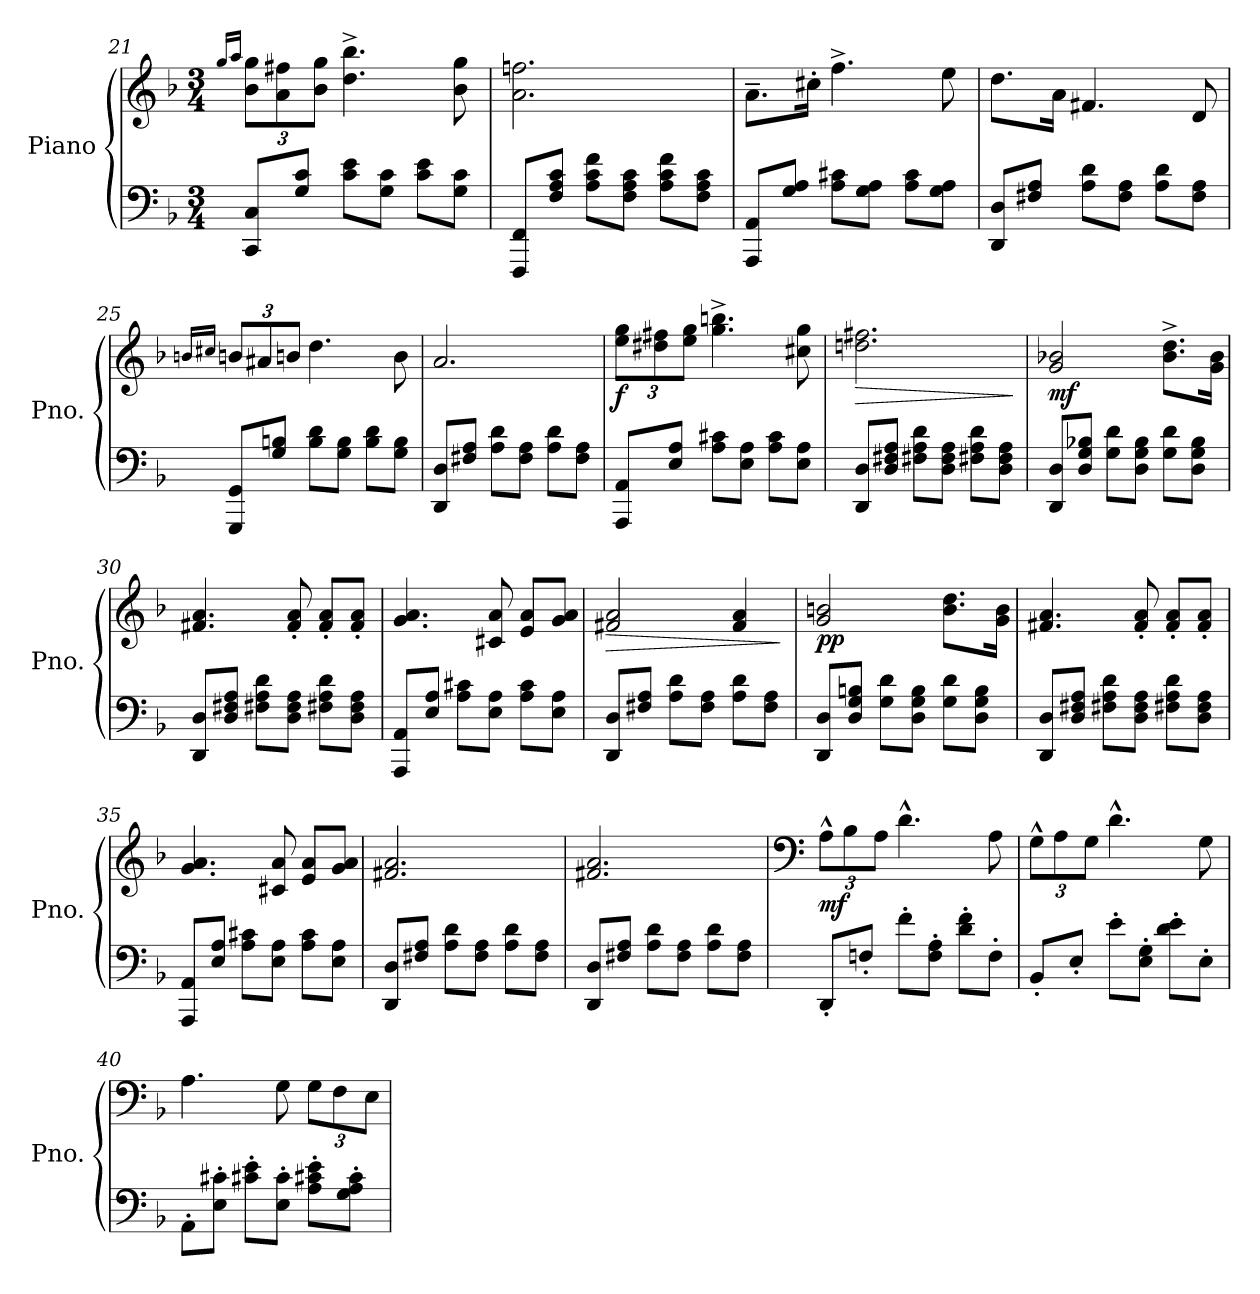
**kern	**kern	**dynam
*part1	*part1	*part1
*staff2	*staff1	*staff1/2
*I"Piano	*	*
*I'Pno.	*	*
*clefF4	*clefG2	*
*k[b-]	*k[b-]	*
*M3/4	*M3/4	*
=21	=21	=21
.	16qgg/LL	.
.	16qaa/JJ	.
*	*Xbrackettup	*
8CC/ 8C/L	12b-\ 12gg\L	.
.	12a\ 12ff#X\	.
8G/ 8c/J	.	.
.	12b-\ 12gg\J	.
8c\ 8e\L	4.dd\^ 4.bb-\^	.
8G\ 8c\J	.	.
8c\ 8e\L	.	.
8G\ 8c\J	8b-\ 8gg\	.
=22	=22	=22
8FFF/ 8FF/L	2.a\ 2.ffn\	.
8F/ 8A/ 8c/J	.	.
8A\ 8c\ 8f\L	.	.
8F\ 8A\ 8c\J	.	.
8A\ 8c\ 8f\L	.	.
8F\ 8A\ 8c\J	.	.
=23	=23	=23
8AAA/ 8AA/L	8.a~\L	.
8G/ 8A/J	.	.
.	16cc#X'\Jk	.
8A\ 8c#X\L	4.ff^\	.
8G\ 8A\J	.	.
8A\ 8c#\L	.	.
8G\ 8A\J	8ee\	.
=24	=24	=24
8DD/ 8D/L	8.dd\L	.
8F#X/ 8A/J	.	.
.	16a\Jk	.
8A\ 8d\L	4.f#X/	.
8F#\ 8A\J	.	.
8A\ 8d\L	.	.
8F#\ 8A\J	8d/	.
!!LO:LB:g=z
=25	=25	=25
.	16qbn/LL	.
.	16qcc#X/JJ	.
8GGG/ 8GG/L	12bn/L	.
.	12a#X/	.
8G/ 8Bn/J	.	.
.	12bn/J	.
8B\ 8d\L	4.dd\	.
8G\ 8B\J	.	.
8B\ 8d\L	.	.
8G\ 8B\J	8b\	.
=26	=26	=26
8DD/ 8D/L	2.a/	.
8F#X/ 8A/J	.	.
8A\ 8d\L	.	.
8F#\ 8A\J	.	.
8A\ 8d\L	.	.
8F#\ 8A\J	.	.
=27	=27	=27
!	!	!LO:DY:b
8AAA/ 8AA/L	12ee\ 12gg\L	f
.	12dd#X\ 12ff#X\	.
8E/ 8A/J	.	.
.	12ee\ 12gg\J	.
8A\ 8c#X\L	4.gg\^ 4.bbn\^	.
8E\ 8A\J	.	.
8A\ 8c#\L	.	.
8E\ 8A\J	8cc#X\ 8gg\	.
=28	=28	=28
!	!	!LO:HP:b
8DD/ 8D/L	2.ddn\ 2.ff#X\	>
8D/ 8F#X/ 8A/J	.	.
8F#X\ 8A\ 8d\L	.	.
8D\ 8F#\ 8A\J	.	.
8F#X\ 8A\ 8d\L	.	.
8D\ 8F#\ 8A\J	.	.
.	.	]
=29	=29	=29
!	!	!LO:DY:b
8DD/ 8D/L	2g/ 2b-X/	mf
8D/ 8G/ 8B-X/J	.	.
8G\ 8d\L	.	.
8D\ 8G\ 8B-\J	.	.
8G\ 8d\L	8.b-\^ 8.dd\^L	.
8D\ 8G\ 8B-\J	.	.
.	16g\ 16b-\Jk	.
!!LO:LB:g=z
=30	=30	=30
8DD/ 8D/L	4.f#X/ 4.a/	.
8D/ 8F#X/ 8A/J	.	.
8F#X\ 8A\ 8d\L	.	.
8D\ 8F#\ 8A\J	8f#/' 8a/'	.
8F#X\ 8A\ 8d\L	8f#/' 8a/'L	.
8D\ 8F#\ 8A\J	8f#/' 8a/'J	.
=31	=31	=31
8AAA/ 8AA/L	4.g/ 4.a/	.
8E/ 8A/J	.	.
8A\ 8c#X\L	.	.
8E\ 8A\J	8c#X/ 8a/	.
8A\ 8c#\L	8e/ 8a/L	.
8E\ 8A\J	8g/ 8a/J	.
=32	=32	=32
!	!	!LO:HP:b
8DD/ 8D/L	2f#X/ 2a/	>
8F#X/ 8A/J	.	.
8A\ 8d\L	.	.
8F#\ 8A\J	.	.
8A\ 8d\L	4f#/ 4a/	.
8F#\ 8A\J	.	.
.	.	]
=33	=33	=33
!	!	!LO:DY:b
8DD/ 8D/L	2g/ 2bn/	pp
8D/ 8G/ 8Bn/J	.	.
8G\ 8d\L	.	.
8D\ 8G\ 8B\J	.	.
8G\ 8d\L	8.b\ 8.dd\L	.
8D\ 8G\ 8B\J	.	.
.	16g\ 16b\Jk	.
=34	=34	=34
8DD/ 8D/L	4.f#X/ 4.a/	.
8D/ 8F#X/ 8A/J	.	.
8F#X\ 8A\ 8d\L	.	.
8D\ 8F#\ 8A\J	8f#/' 8a/'	.
8F#X\ 8A\ 8d\L	8f#/' 8a/'L	.
8D\ 8F#\ 8A\J	8f#/' 8a/'J	.
!!LO:LB:g=z
=35	=35	=35
8AAA/ 8AA/L	4.g/ 4.a/	.
8E/ 8A/J	.	.
8A\ 8c#X\L	.	.
8E\ 8A\J	8c#X/ 8a/	.
8A\ 8c#\L	8e/ 8a/L	.
8E\ 8A\J	8g/ 8a/J	.
=36	=36	=36
8DD/ 8D/L	2.f#X/ 2.a/	.
8F#X/ 8A/J	.	.
8A\ 8d\L	.	.
8F#\ 8A\J	.	.
8A\ 8d\L	.	.
8F#\ 8A\J	.	.
=37	=37	=37
8DD/ 8D/L	2.f#X/ 2.a/	.
8F#X/ 8A/J	.	.
8A\ 8d\L	.	.
8F#\ 8A\J	.	.
8A\ 8d\L	.	.
8F#\ 8A\J	.	.
=38	=38	=38
*	*clefF4	*
!	!	!LO:DY:b
8DD'/L	12A^^\L	mf
.	12B-\	.
8Fn'/J	.	.
.	12A\J	.
8f'\L	4.d^^\	.
8F\' 8A\'J	.	.
8d\' 8f\'L	.	.
8F'\J	8A\	.
=39	=39	=39
8BB-'/L	12G^^\L	.
.	12A\	.
8E'/J	.	.
.	12G\J	.
8e'\L	4.d^^\	.
8E\' 8G\'J	.	.
8d\' 8e\'L	.	.
8E'\J	8G\	.
!!LO:LB:g=z
=40	=40	=40
8AA'\L	4.A\	.
8E\' 8c#X\'J	.	.
8c#X\' 8e\'L	.	.
8E\' 8c#\'J	8G\	.
8A\' 8c#X\' 8e\'L	12G\L	.
.	12F\	.
8G\' 8A\' 8c#\'J	.	.
.	12E\J	.
=	=	=
*-	*-	*-
